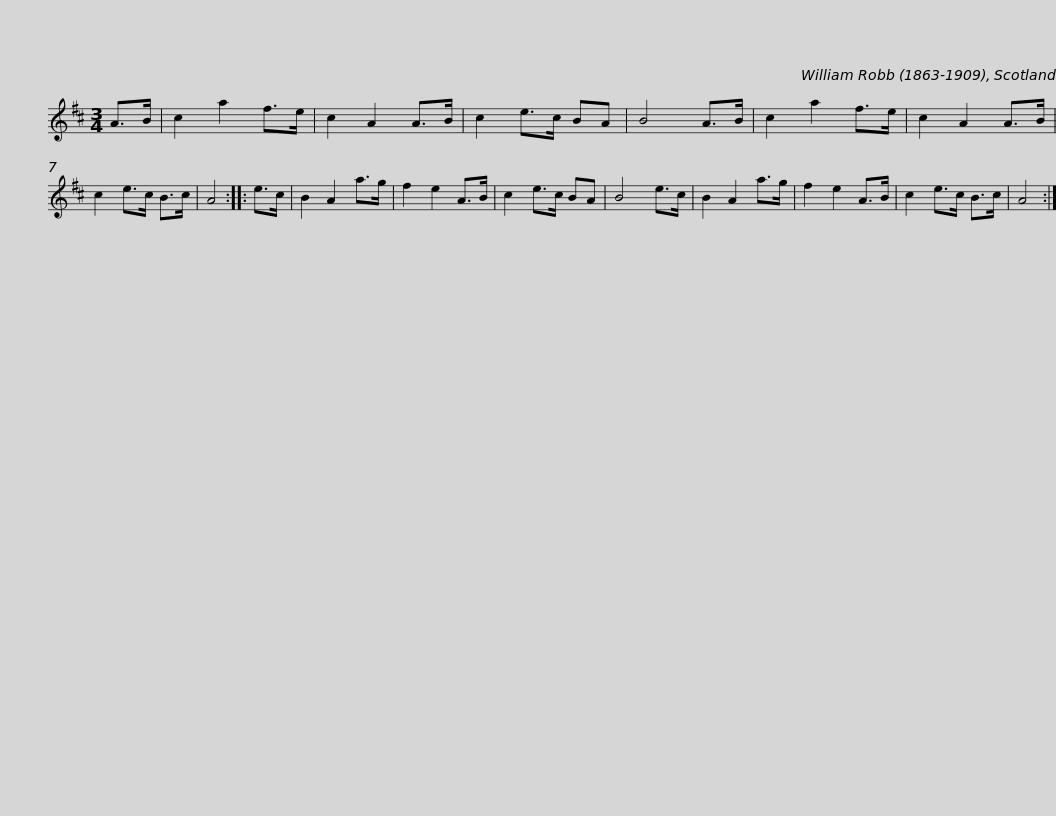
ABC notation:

X:1
L:1/8
M:3/4
I:linebreak $
K:D
V:1 treble
V:1
 A>B | c2 a2 f>e | c2 A2 A>B | c2 e>c BA | B4 A>B | %5
 c2 a2 f>e | c2 A2 A>B | c2 e>c B>c | A4 :: e>c |$ %10
 B2 A2 a>g | f2 e2 A>B | c2 e>c BA | B4 e>c | B2 A2 a>g | %15
 f2 e2 A>B | c2 e>c B>c | A4 :| %18
